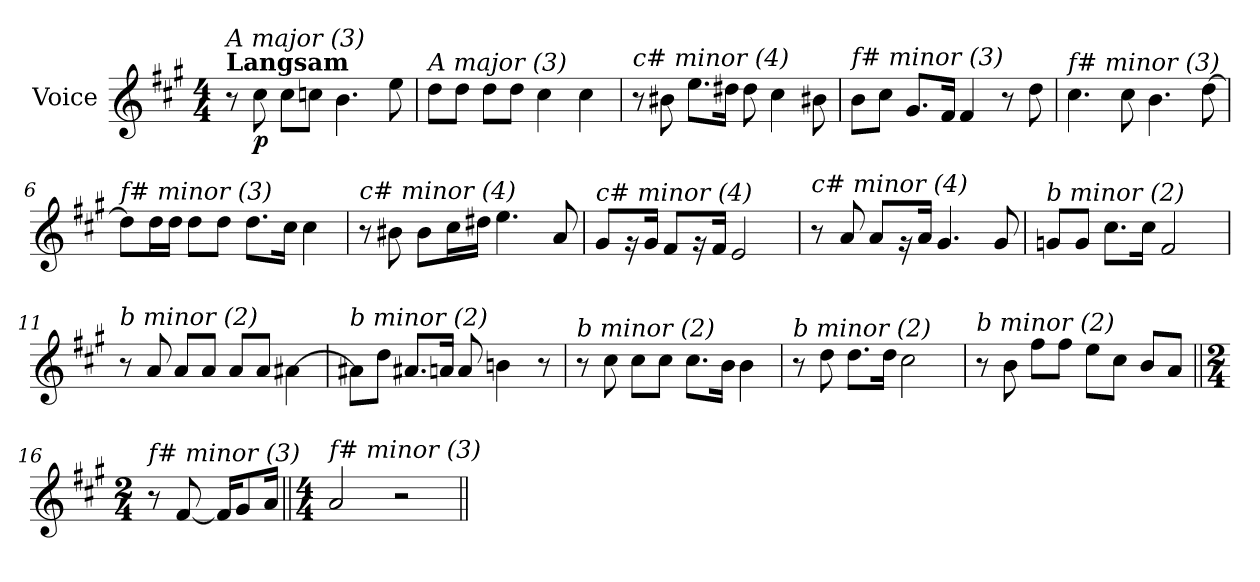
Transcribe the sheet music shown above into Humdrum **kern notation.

**kern	**dynam
*part1	*part1
*staff1	*staff1
*I"Voice	*
*I'V	*
*clefG2	*
*k[f#c#g#]	*
*M4/4	*
=1	=1
!LO:TX:a:B:t=Langsam	!
!LO:TX:i:t=A major (3)	!
8r	.
!	!LO:DY:b
8cc#\	p
8cc#\L	.
8ccn\J	.
4.b\	.
8ee\	.
=2	=2
!LO:TX:i:t=A major (3)	!
8dd\L	.
8dd\J	.
8dd\L	.
8dd\J	.
4cc#\	.
4cc#\	.
=3	=3
!LO:TX:i:t=c# minor (4)	!
8r	.
8b#X\	.
8.ee\L	.
16dd#X\Jk	.
8dd#\	.
4cc#\	.
8b#Xi\	.
=4	=4
!LO:TX:i:t=f# minor (3)	!
8b\L	.
8cc#\J	.
8.g#/L	.
16f#/Jk	.
4f#/	.
8r	.
8dd\	.
!!LO:LB:g=z
=5	=5
!LO:TX:i:t=f# minor (3)	!
4.cc#\	.
8cc#\	.
4.b\	.
[8dd\	.
=6	=6
!LO:TX:i:t=f# minor (3)	!
8dd\L]	.
16dd\L	.
16dd\JJ	.
8dd\L	.
8dd\J	.
8.dd\L	.
16cc#\Jk	.
4cc#\	.
=7	=7
!LO:TX:i:t=c# minor (4)	!
8r	.
8b#X\	.
8b#\L	.
16cc#\L	.
16dd#X\JJ	.
4.ee\	.
8a/	.
=8	=8
!LO:TX:i:t=c# minor (4)	!
8g#/L	.
16rg	.
16g#/Jk	.
8f#/L	.
16rg	.
16f#/Jk	.
2e/	.
!!LO:LB:g=z
=9	=9
!LO:TX:i:t=c# minor (4)	!
8r	.
8a/	.
8a/L	.
16rg	.
16a/Jk	.
4.g#/	.
8g#/	.
=10	=10
!LO:TX:i:t=b minor (2)	!
8gn/L	.
8g/J	.
8.cc#\L	.
16cc#\Jk	.
2f#/	.
=11	=11
!LO:TX:i:t=b minor (2)	!
8r	.
8a/	.
8a/L	.
8a/J	.
8a/L	.
8a/J	.
[4a#Xi\	.
=12	=12
!LO:TX:i:t=b minor (2)	!
8a#Xi\L]	.
8dd\J	.
8.a#Xi/L	.
16a/Jk	.
8a/	.
4bn\	.
8r	.
!!LO:LB:g=z
=13	=13
!LO:TX:i:t=b minor (2)	!
8r	.
8cc#\	.
8cc#\L	.
8cc#\J	.
8.cc#\L	.
16b\Jk	.
4b\	.
=14	=14
!LO:TX:i:t=b minor (2)	!
8r	.
8dd\	.
8.dd\L	.
16dd\Jk	.
2cc#\	.
=15	=15
!LO:TX:i:t=b minor (2)	!
8r	.
8b\	.
8ff#\L	.
8ff#\J	.
8ee\L	.
8cc#\J	.
8b/L	.
8a/J	.
=16||	=16||
*M2/4	*
!LO:TX:i:t=f# minor (3)	!
8r	.
[8f#/	.
16f#/KL]	.
8g#/	.
16a/Jk	.
=17||	=17||
*M4/4	*
!LO:TX:i:t=f# minor (3)	!
2a/	.
2r	.
=||	=||
*-	*-
